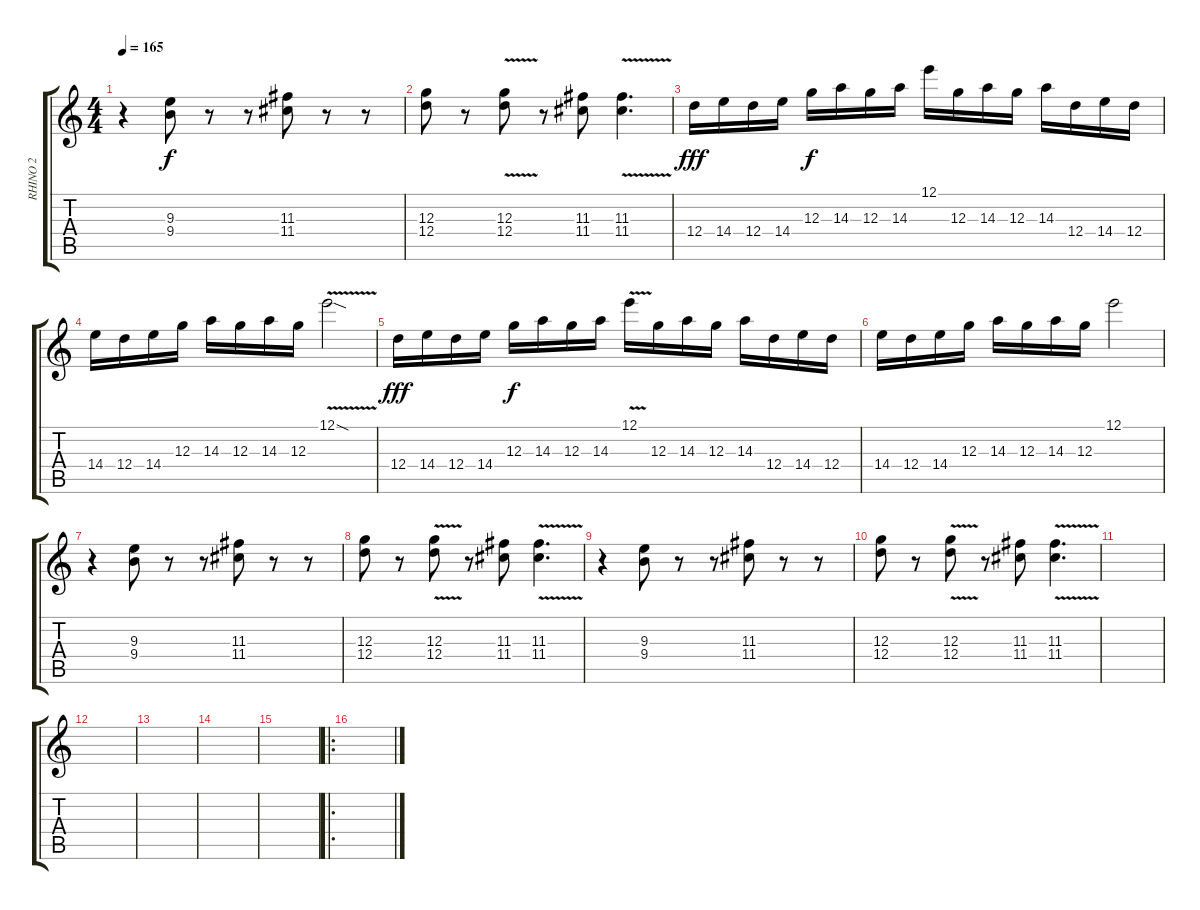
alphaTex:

\track ("RHINO 2" "RHINO 2") {instrument electricguitarclean}
\staff {score tabs}
\tuning (E4 B3 G3 D3 A2 E2) {hide}
\ts (4 4)
\tempo 165
\clef g2
\ks c
r.4{dy f} (9.3 9.4).8 r.8 r.8 (11.3 11.4).8 r.8 r.8 |
(12.3 12.4).8 r.8 (12.3 12.4{v}).8 r.8 (11.3 11.4).8 (11.3 11.4{v}).4{d} |
12.4.16{dy fff} 14.4.16 12.4.16 14.4.16 12.3.16{dy f} 14.3.16 12.3.16 14.3.16 12.1.16 12.3.16 14.3.16 12.3.16 14.3.16 12.4.16 14.4.16 12.4.16 |
14.4.16 12.4.16 14.4.16 12.3.16 14.3.16 12.3.16 14.3.16 12.3.16 12.1{v sod}.2 |
12.4.16{dy fff} 14.4.16 12.4.16 14.4.16 12.3.16{dy f} 14.3.16 12.3.16 14.3.16 12.1{v}.16 12.3.16 14.3.16 12.3.16 14.3.16 12.4.16 14.4.16 12.4.16 |
14.4.16 12.4.16 14.4.16 12.3.16 14.3.16 12.3.16 14.3.16 12.3.16 12.1.2 |
r.4 (9.3 9.4).8 r.8 r.8 (11.3 11.4).8 r.8 r.8 |
(12.3 12.4).8 r.8 (12.3 12.4{v}).8 r.8 (11.3 11.4).8 (11.3 11.4{v}).4{d} |
r.4 (9.3 9.4).8 r.8 r.8 (11.3 11.4).8 r.8 r.8 |
(12.3 12.4).8 r.8 (12.3 12.4{v}).8 r.8 (11.3 11.4).8 (11.3 11.4{v}).4{d} |
|
|
|
|
|
\ro
